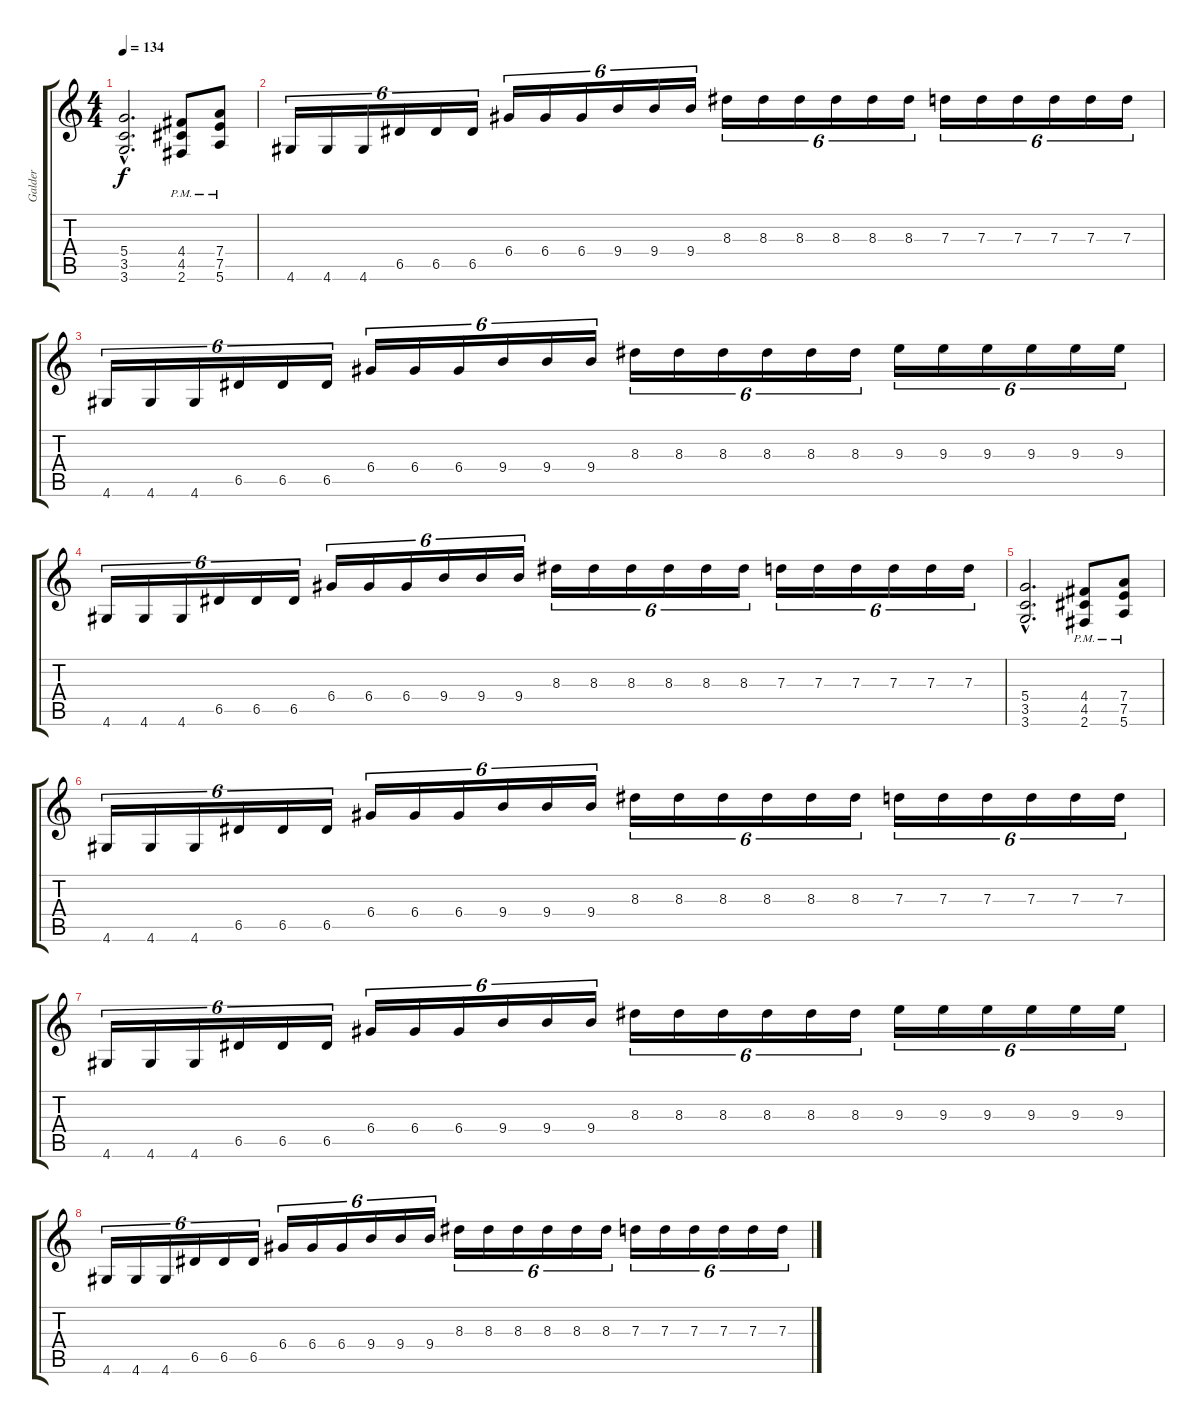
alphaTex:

\track ("Galder" "Galder") {instrument distortionguitar}
\staff {score tabs}
\tuning (E4 B3 G3 D3 A2 E2) {hide}
\ts (4 4)
\tempo 134
\clef g2
\ks c
(5.4{hac} 3.5{hac} 3.6{hac}).2{d dy f} (4.4{pm} 4.5{pm} 2.6{pm}).8 (7.4{pm} 7.5{pm} 5.6{pm}).8 |
4.6.16{tu (6 4)} 4.6.16{tu (6 4)} 4.6.16{tu (6 4)} 6.5.16{tu (6 4)} 6.5.16{tu (6 4)} 6.5.16{tu (6 4)} 6.4.16{tu (6 4)} 6.4.16{tu (6 4)} 6.4.16{tu (6 4)} 9.4.16{tu (6 4)} 9.4.16{tu (6 4)} 9.4.16{tu (6 4)} 8.3.16{tu (6 4)} 8.3.16{tu (6 4)} 8.3.16{tu (6 4)} 8.3.16{tu (6 4)} 8.3.16{tu (6 4)} 8.3.16{tu (6 4)} 7.3.16{tu (6 4)} 7.3.16{tu (6 4)} 7.3.16{tu (6 4)} 7.3.16{tu (6 4)} 7.3.16{tu (6 4)} 7.3.16{tu (6 4)} |
4.6.16{tu (6 4)} 4.6.16{tu (6 4)} 4.6.16{tu (6 4)} 6.5.16{tu (6 4)} 6.5.16{tu (6 4)} 6.5.16{tu (6 4)} 6.4.16{tu (6 4)} 6.4.16{tu (6 4)} 6.4.16{tu (6 4)} 9.4.16{tu (6 4)} 9.4.16{tu (6 4)} 9.4.16{tu (6 4)} 8.3.16{tu (6 4)} 8.3.16{tu (6 4)} 8.3.16{tu (6 4)} 8.3.16{tu (6 4)} 8.3.16{tu (6 4)} 8.3.16{tu (6 4)} 9.3.16{tu (6 4)} 9.3.16{tu (6 4)} 9.3.16{tu (6 4)} 9.3.16{tu (6 4)} 9.3.16{tu (6 4)} 9.3.16{tu (6 4)} |
4.6.16{tu (6 4)} 4.6.16{tu (6 4)} 4.6.16{tu (6 4)} 6.5.16{tu (6 4)} 6.5.16{tu (6 4)} 6.5.16{tu (6 4)} 6.4.16{tu (6 4)} 6.4.16{tu (6 4)} 6.4.16{tu (6 4)} 9.4.16{tu (6 4)} 9.4.16{tu (6 4)} 9.4.16{tu (6 4)} 8.3.16{tu (6 4)} 8.3.16{tu (6 4)} 8.3.16{tu (6 4)} 8.3.16{tu (6 4)} 8.3.16{tu (6 4)} 8.3.16{tu (6 4)} 7.3.16{tu (6 4)} 7.3.16{tu (6 4)} 7.3.16{tu (6 4)} 7.3.16{tu (6 4)} 7.3.16{tu (6 4)} 7.3.16{tu (6 4)} |
(5.4{hac} 3.5{hac} 3.6{hac}).2{d} (4.4{pm} 4.5{pm} 2.6{pm}).8 (7.4{pm} 7.5{pm} 5.6{pm}).8 |
4.6.16{tu (6 4)} 4.6.16{tu (6 4)} 4.6.16{tu (6 4)} 6.5.16{tu (6 4)} 6.5.16{tu (6 4)} 6.5.16{tu (6 4)} 6.4.16{tu (6 4)} 6.4.16{tu (6 4)} 6.4.16{tu (6 4)} 9.4.16{tu (6 4)} 9.4.16{tu (6 4)} 9.4.16{tu (6 4)} 8.3.16{tu (6 4)} 8.3.16{tu (6 4)} 8.3.16{tu (6 4)} 8.3.16{tu (6 4)} 8.3.16{tu (6 4)} 8.3.16{tu (6 4)} 7.3.16{tu (6 4)} 7.3.16{tu (6 4)} 7.3.16{tu (6 4)} 7.3.16{tu (6 4)} 7.3.16{tu (6 4)} 7.3.16{tu (6 4)} |
4.6.16{tu (6 4)} 4.6.16{tu (6 4)} 4.6.16{tu (6 4)} 6.5.16{tu (6 4)} 6.5.16{tu (6 4)} 6.5.16{tu (6 4)} 6.4.16{tu (6 4)} 6.4.16{tu (6 4)} 6.4.16{tu (6 4)} 9.4.16{tu (6 4)} 9.4.16{tu (6 4)} 9.4.16{tu (6 4)} 8.3.16{tu (6 4)} 8.3.16{tu (6 4)} 8.3.16{tu (6 4)} 8.3.16{tu (6 4)} 8.3.16{tu (6 4)} 8.3.16{tu (6 4)} 9.3.16{tu (6 4)} 9.3.16{tu (6 4)} 9.3.16{tu (6 4)} 9.3.16{tu (6 4)} 9.3.16{tu (6 4)} 9.3.16{tu (6 4)} |
4.6.16{tu (6 4)} 4.6.16{tu (6 4)} 4.6.16{tu (6 4)} 6.5.16{tu (6 4)} 6.5.16{tu (6 4)} 6.5.16{tu (6 4)} 6.4.16{tu (6 4)} 6.4.16{tu (6 4)} 6.4.16{tu (6 4)} 9.4.16{tu (6 4)} 9.4.16{tu (6 4)} 9.4.16{tu (6 4)} 8.3.16{tu (6 4)} 8.3.16{tu (6 4)} 8.3.16{tu (6 4)} 8.3.16{tu (6 4)} 8.3.16{tu (6 4)} 8.3.16{tu (6 4)} 7.3.16{tu (6 4)} 7.3.16{tu (6 4)} 7.3.16{tu (6 4)} 7.3.16{tu (6 4)} 7.3.16{tu (6 4)} 7.3.16{tu (6 4)}
